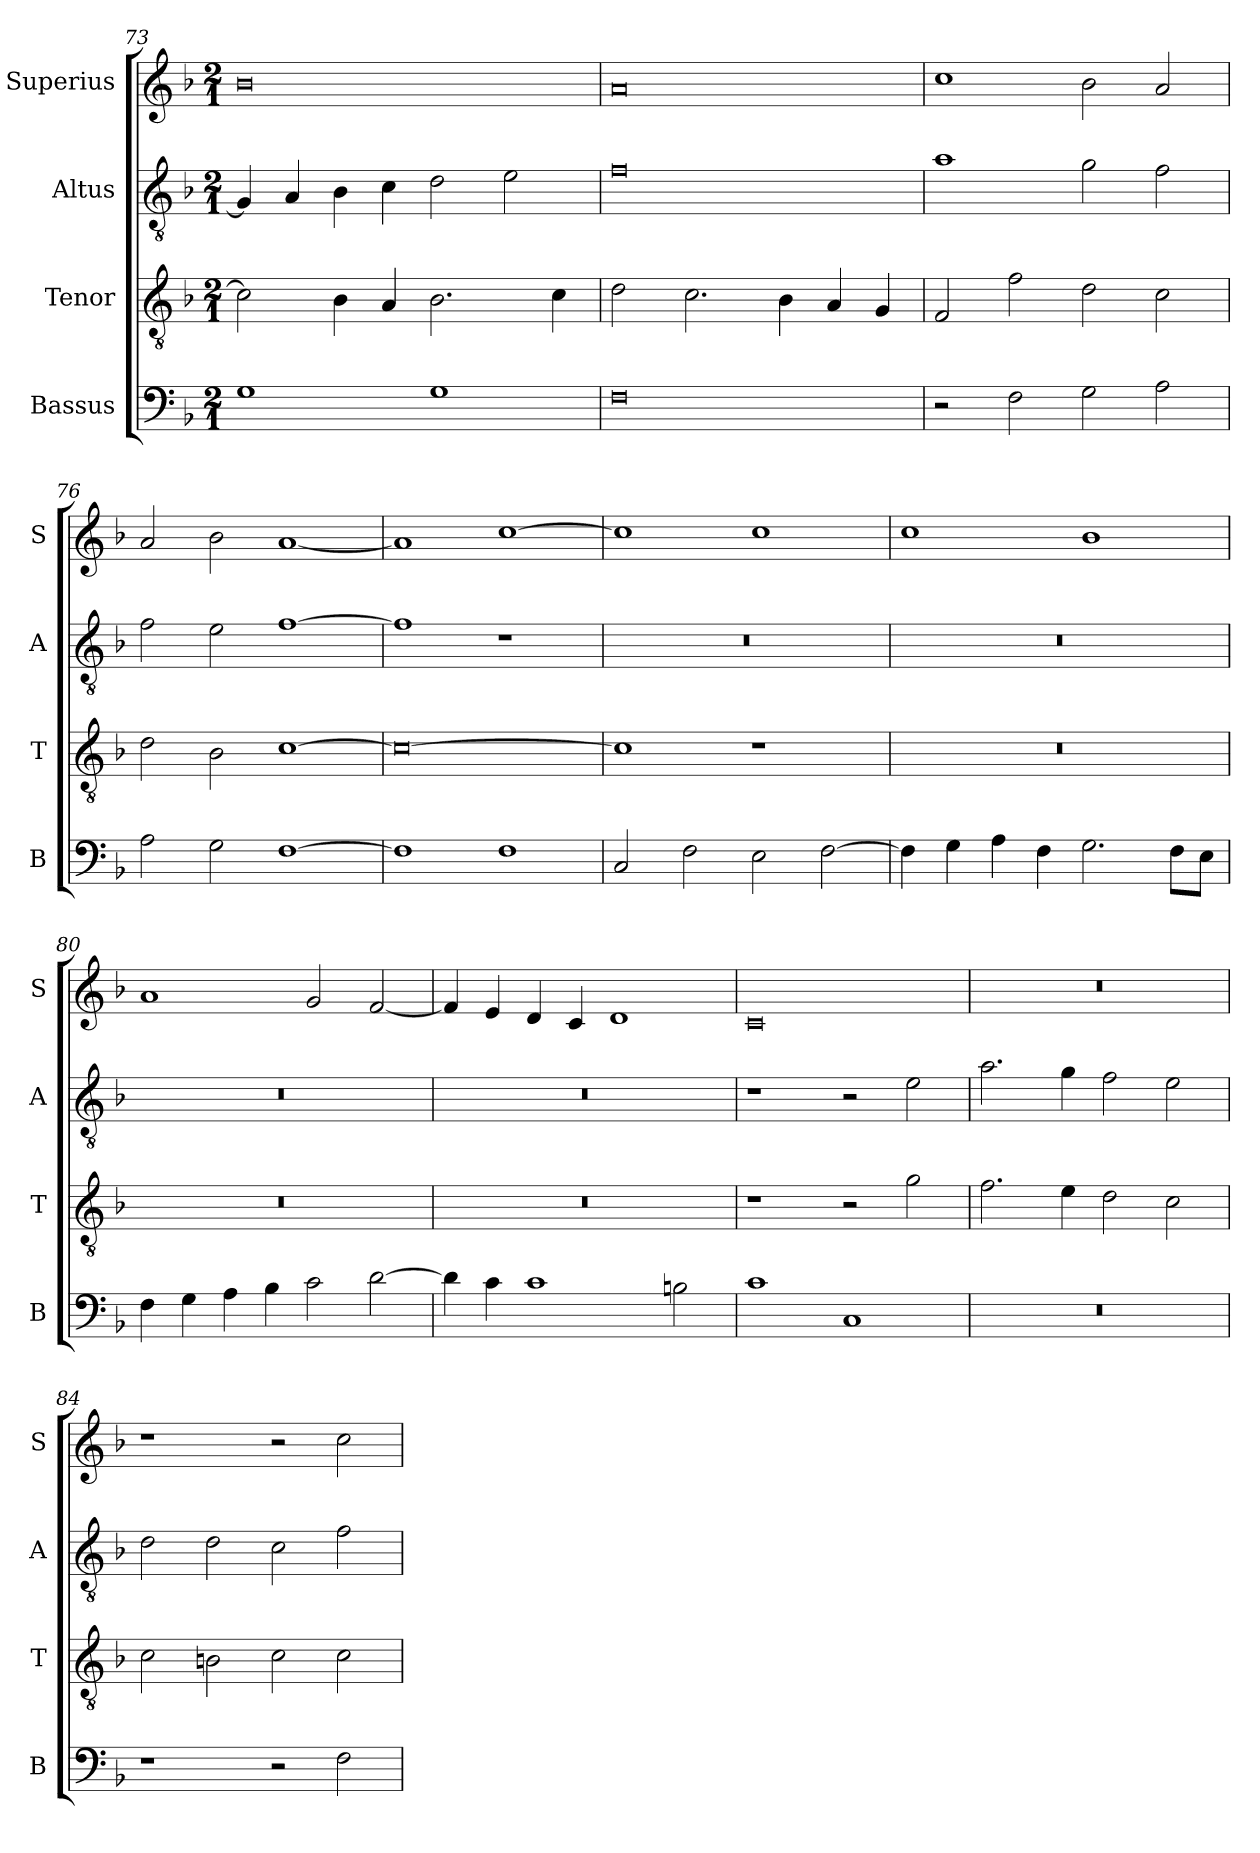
**kern	**kern	**kern	**kern
*part4	*part3	*part2	*part1
*staff4	*staff3	*staff2	*staff1
*I"Bassus	*I"Tenor	*I"Altus	*I"Superius
*I'B	*I'T	*I'A	*I'S
*clefF4	*clefGv2	*clefGv2	*clefG2
*k[b-]	*k[b-]	*k[b-]	*k[b-]
*F:	*F:	*F:	*F:
*M2/1	*M2/1	*M2/1	*M2/1
=73	=73	=73	=73
1G	2c]	4G]	0b-
.	.	4A	.
.	4B-	4B-	.
.	4A	4c	.
1G	2.B-	2d	.
.	.	2e	.
.	4c	.	.
=74	=74	=74	=74
0F	2d	0f	0a
.	2.c	.	.
.	4B-	.	.
.	4A	.	.
.	4G	.	.
=75	=75	=75	=75
2r	2F	1a	1cc
2F	2f	.	.
2G	2d	2g	2b-
2A	2c	2f	2a
=76	=76	=76	=76
2A	2d	2f	2a
2G	2B-	2e	2b-
[1F	[1c	[1f	[1a
=77	=77	=77	=77
1F]	0c_	1f]	1a]
1F	.	1r	[1cc
=78	=78	=78	=78
2C	1c]	0r	1cc]
2F	.	.	.
2E	1r	.	1cc
[2F	.	.	.
=79	=79	=79	=79
4F]	0r	0r	1cc
4G	.	.	.
4A	.	.	.
4F	.	.	.
2.G	.	.	1b-
8FL	.	.	.
8EJ	.	.	.
=80	=80	=80	=80
4F	0r	0r	1a
4G	.	.	.
4A	.	.	.
4B-	.	.	.
2c	.	.	2g
[2d	.	.	[2f
=81	=81	=81	=81
4d]	0r	0r	4f]
4c	.	.	4e
1c	.	.	4d
.	.	.	4c
.	.	.	1d
2Bn	.	.	.
=82	=82	=82	=82
1c	1r	1r	0c
1C	2r	2r	.
.	2g	2e	.
=83	=83	=83	=83
0r	2.f	2.a	0r
.	4e	4g	.
.	2d	2f	.
.	2c	2e	.
=84	=84	=84	=84
1r	2c	2d	1r
.	2Bn	2d	.
2r	2c	2c	2r
2F	2c	2f	2cc
=	=	=	=
*-	*-	*-	*-
